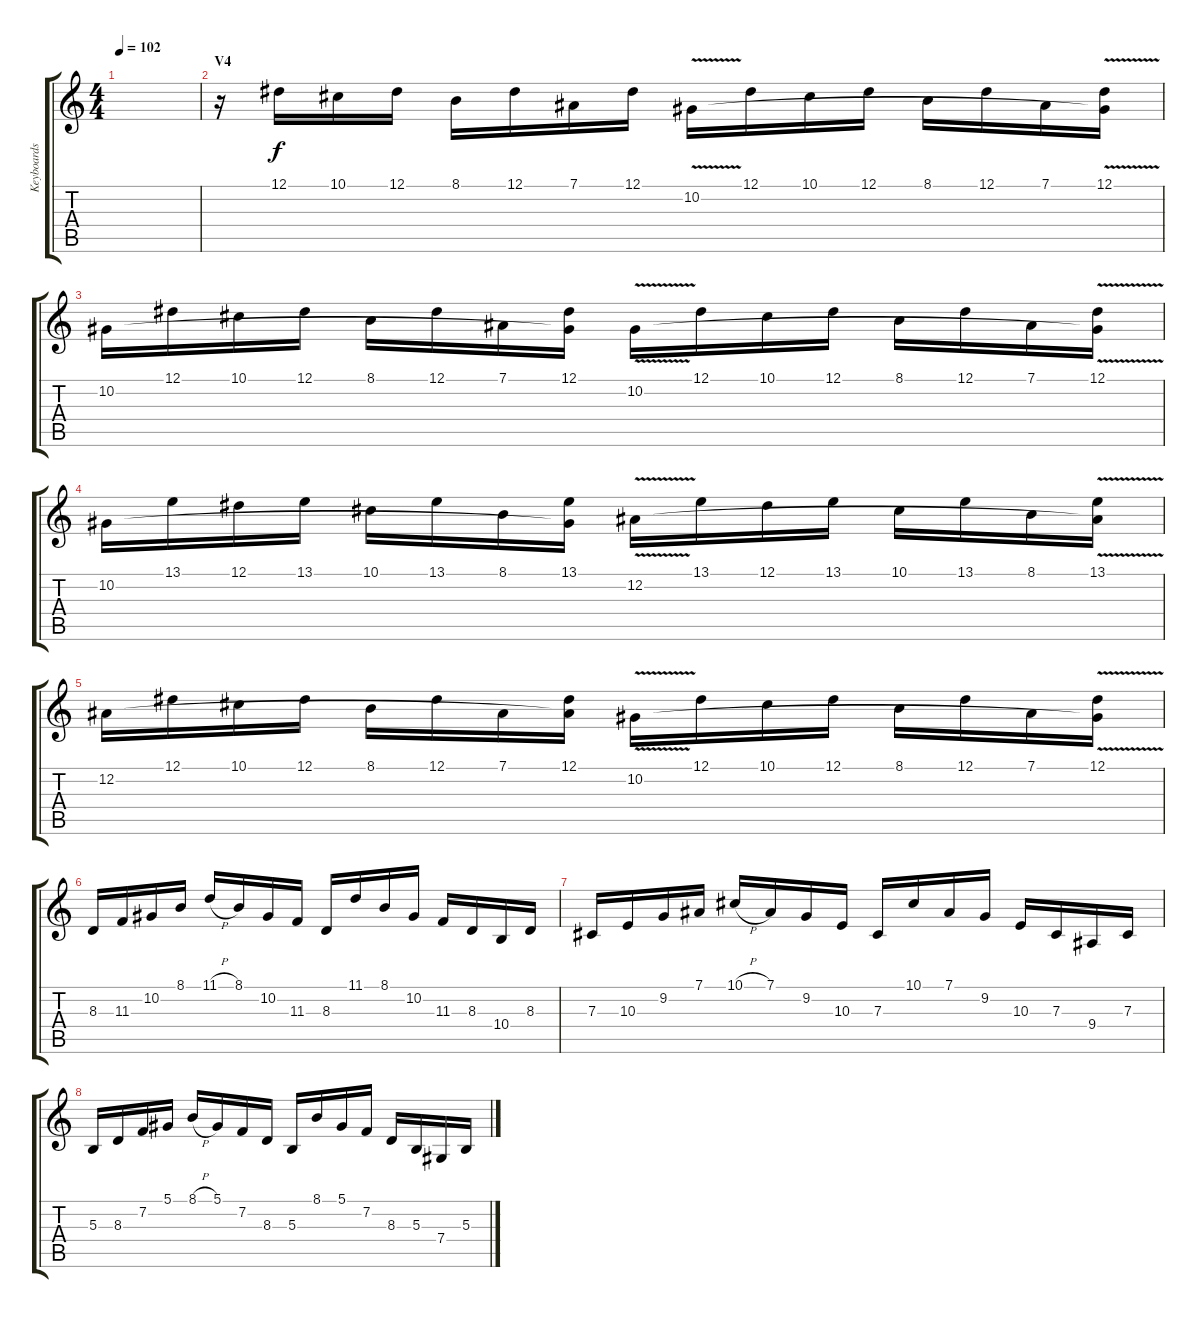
\track ("Keyboards 2" "Keyboards ") {instrument harpsichord}
\staff {score tabs}
\tuning (Eb4 Bb3 Gb3 Db3 Ab2 Eb2) {hide}
\ts (4 4)
\tempo 102
\clef g2
\ks c
|
\section ("" "V4")
r.16{volume 16 balance 14} 12.1.16 10.1.16 12.1.16 8.1.16 12.1.16 7.1.16 12.1.16 10.2{v}.16 12.1.16{balance 2} 10.1.16 12.1.16 8.1.16 12.1.16 7.1.16 (12.1 10.2{t}).16 |
10.2.16 12.1.16{balance 14} 10.1.16 12.1.16 8.1.16 12.1.16 7.1.16 (12.1 10.2{t}).16 10.2{v}.16 12.1.16{balance 2} 10.1.16 12.1.16 8.1.16 12.1.16 7.1.16 (12.1 10.2{t}).16 |
10.2.16 13.1.16{balance 14} 12.1.16 13.1.16 10.1.16 13.1.16 8.1.16 (13.1 10.2{t}).16 12.2{v}.16 13.1.16{balance 2} 12.1.16 13.1.16 10.1.16 13.1.16 8.1.16 (13.1 12.2{t}).16 |
12.2.16 12.1.16{balance 14} 10.1.16 12.1.16 8.1.16 12.1.16 7.1.16 (12.1 12.2{t}).16 10.2{v}.16 12.1.16{balance 2} 10.1.16 12.1.16 8.1.16 12.1.16 7.1.16 (12.1 10.2{t}).16 |
8.3.16{balance 14} 11.3.16 10.2.16 8.1.16 11.1{h}.16 8.1.16 10.2.16 11.3.16 8.3.16{balance 2} 11.1.16 8.1.16 10.2.16 11.3.16 8.3.16 10.4.16 8.3.16 |
7.3.16{balance 14} 10.3.16 9.2.16 7.1.16 10.1{h}.16 7.1.16 9.2.16 10.3.16 7.3.16{balance 2} 10.1.16 7.1.16 9.2.16 10.3.16 7.3.16 9.4.16 7.3.16 |
5.3.16{balance 14} 8.3.16 7.2.16 5.1.16 8.1{h}.16 5.1.16 7.2.16 8.3.16 5.3.16{balance 2} 8.1.16 5.1.16 7.2.16 8.3.16 5.3.16 7.4.16 5.3.16
